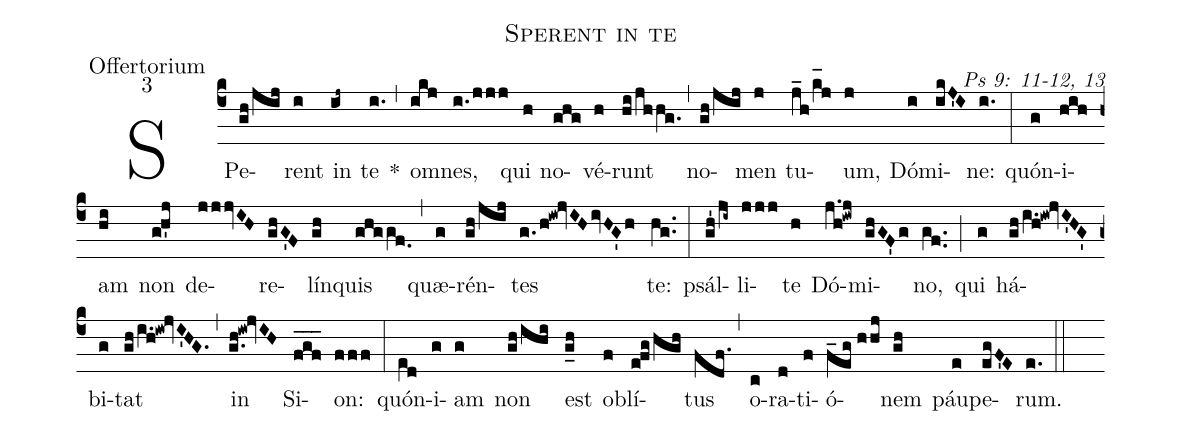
name: Sperent in te;
office-part: Offertorium;
mode: 3;
commentary: Ps 9: 11-12, 13;
%%
(c4) SPe(gh/jij)rent(i) in(ij~) te(i.) *(,) om(ikj)nes,(i./jjj) qui(h) no(ghg)vé(h)runt(hi/jhhg.) (,) no(gh/jij)men(j) tu(j_h/k_[hl:1]j)um,(j) Dó(i)mi(ikJ'I)ne:(i.) (:)
quón(g)i(hih)am(hi) non(gh'j) de(jjjvIH)re(ghG'F)lín(gh)quis(ghggf.0) (,) quæ(g)rén(gh/jij)tes(g./h!iw!jvIHivHG'h) te:(hg..) (:)
psál(gh'/ji~)li(jjj)te(h) Dó(j.h!iwj)mi(ghGF'g)no,(gf..) (;) qui(g) há(gh/i.h!iw!jvI'HG')bi(g)tat(gh/i.h!iw!jvI'HG.) (,) in(g.h!iw!jvIH) Si(f_g_f_)on:(fff) (:)
quón(e[ll:1]d)i(g)am(g) non(gh/ihi) est(g_h) ob(f)lí(efghgh)tus(fdf.) (,) o(c)ra(d)ti(f)ó(f_eg//hhj)nem(gh) páu(e)pe(egF'E)rum.(e.) (::)
